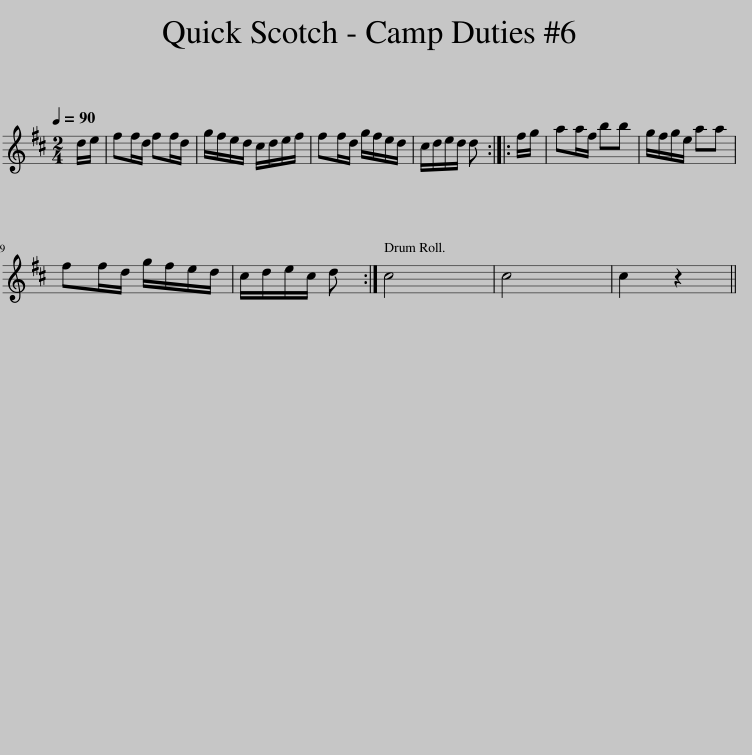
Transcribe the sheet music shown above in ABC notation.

X:1
L:1/8
Q:1/4=90
M:2/4
I:linebreak $
K:none
V:1 treble transpose="20 "
V:1
[K:D] d/e/ | ff/d/ ff/d/ | g/f/e/d/ c/d/e/f/ | ff/d/ g/f/e/d/ | c/d/e/d/ d :: %5
 f/g/ | aa/f/ bb | g/f/g/e/ aa |$ ff/d/ g/f/e/d/ | c/d/e/c/ d :| %10
 c4 | c4 | c2 z2 || %13
